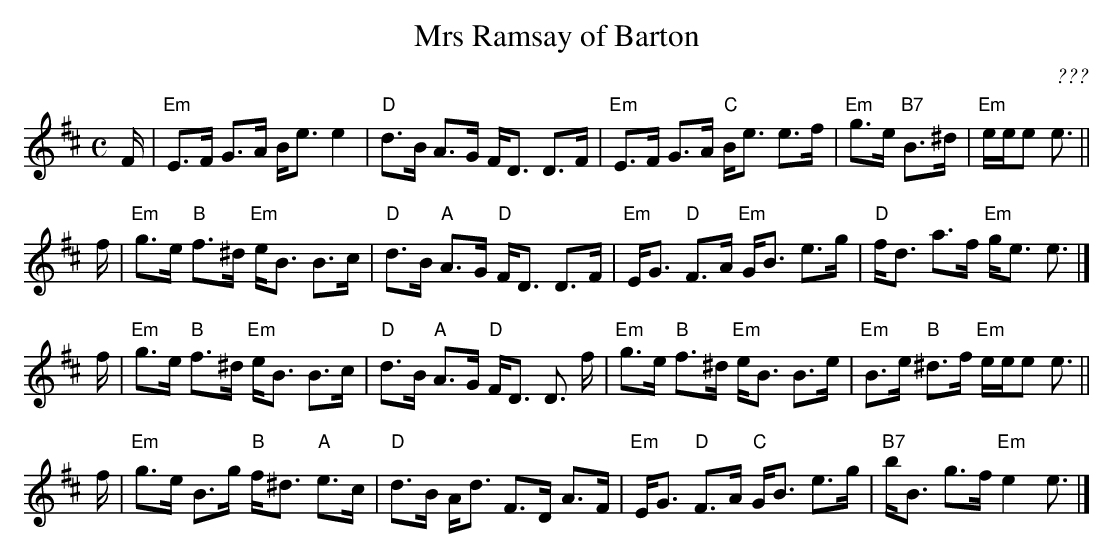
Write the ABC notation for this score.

X:1
T: Mrs Ramsay of Barton
C: ???
M: C
L: 1/16
K: Edor
F \
| "Em"E3F G3A Be3 e4 | "D"d3B A3G FD3 D3F \
| "Em"E3F G3A "C"Be3 e3f | "Em"g3e "B7"B3^d | "Em"eee2 e3 ||
f \
| "Em"g3e "B"f3^d "Em"eB3 B3c | "D"d3B "A"A3G "D"FD3 D3F \
| "Em"EG3 "D"F3A "Em"GB3 e3g | "D"fd3 a3f "Em"ge3 e3 |]
f \
| "Em"g3e "B"f3^d "Em"eB3 B3c | "D"d3B "A"A3G "D"FD3 D3 f \
| "Em"g3e "B"f3^d "Em"eB3 B3e | "Em"B3e "B"^d3f "Em"eee2 e3 ||
f \
| "Em"g3e B3g "B"f^d3 "A"e3c | "D"d3B Ad3 F3D A3F \
| "Em"EG3 "D"F3A "C"GB3 e3g | "B7"bB3 g3f "Em"e4 e3 |]
